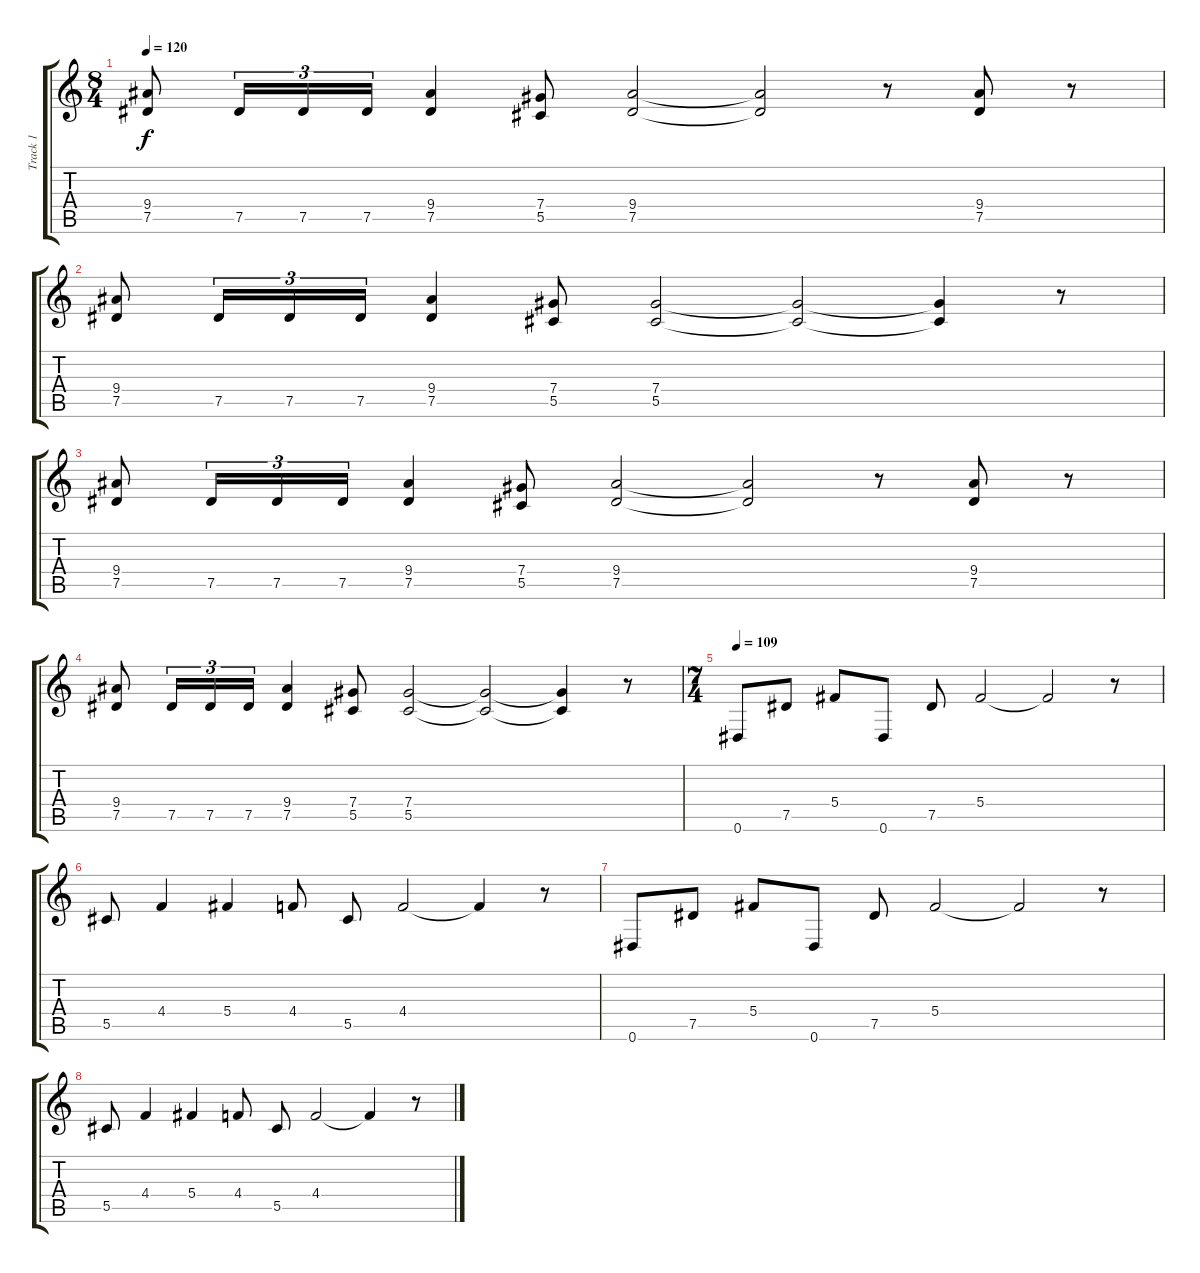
\track ("Track 1" "Track 1") {instrument acousticguitarnylon}
\staff {score tabs}
\tuning (Eb4 Bb3 Gb3 Db3 Ab2 Eb2) {hide}
\ts (8 4)
\tempo 120
\clef g2
\ks c
(9.4 7.5).8{dy f} 7.5.16{tu (3 2)} 7.5.16{tu (3 2)} 7.5.16{tu (3 2)} (9.4 7.5).4 (7.4 5.5).8 (9.4 7.5).2 (9.4{t} 7.5{t}).2 r.8 (9.4 7.5).8 r.8 |
(9.4 7.5).8 7.5.16{tu (3 2)} 7.5.16{tu (3 2)} 7.5.16{tu (3 2)} (9.4 7.5).4 (7.4 5.5).8 (7.4 5.5).2 (7.4{t} 5.5{t}).2 (7.4{t} 5.5{t}).4 r.8 |
(9.4 7.5).8 7.5.16{tu (3 2)} 7.5.16{tu (3 2)} 7.5.16{tu (3 2)} (9.4 7.5).4 (7.4 5.5).8 (9.4 7.5).2 (9.4{t} 7.5{t}).2 r.8 (9.4 7.5).8 r.8 |
(9.4 7.5).8 7.5.16{tu (3 2)} 7.5.16{tu (3 2)} 7.5.16{tu (3 2)} (9.4 7.5).4 (7.4 5.5).8 (7.4 5.5).2 (7.4{t} 5.5{t}).2 (7.4{t} 5.5{t}).4 r.8 |
\ts (7 4)
\tempo 109
0.6.8{instrument acousticguitarnylon} 7.5.8 5.4.8 0.6.8 7.5.8 5.4.2 5.4{t}.2 r.8 |
5.5.8 4.4.4 5.4.4 4.4.8 5.5.8 4.4.2 4.4{t}.4 r.8 |
0.6.8 7.5.8 5.4.8 0.6.8 7.5.8 5.4.2 5.4{t}.2 r.8 |
5.5.8 4.4.4 5.4.4 4.4.8 5.5.8 4.4.2 4.4{t}.4 r.8
